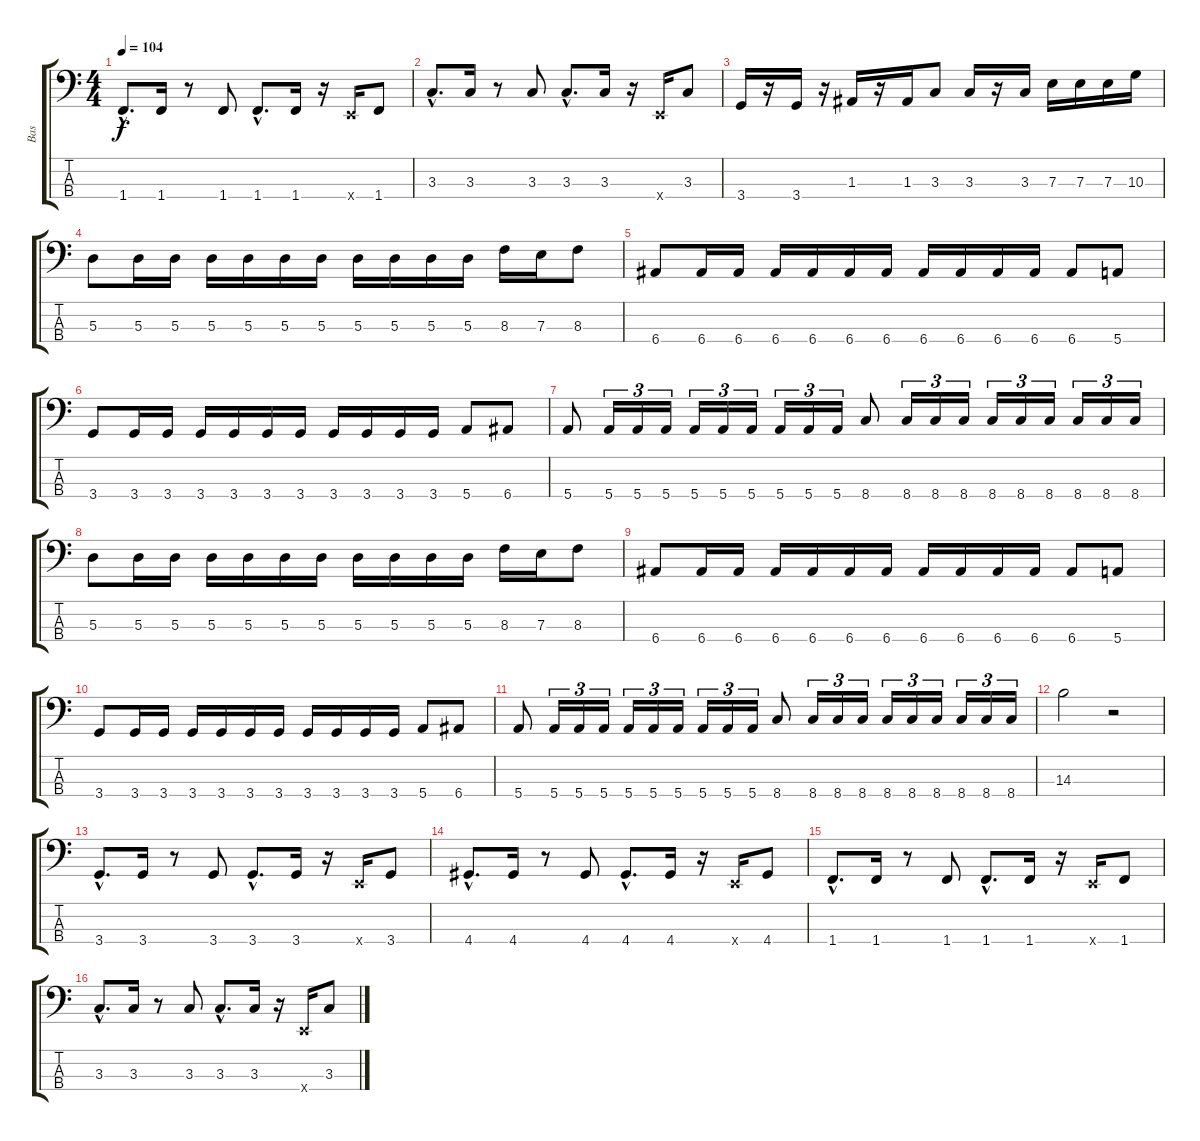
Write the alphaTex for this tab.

\track ("Bas" "Bas") {instrument electricbassfinger}
\staff {score tabs}
\tuning (G2 D2 A1 E1) {hide}
\ts (4 4)
\tempo 104
\clef f4
\ks c
1.4{hac}.8{d dy f} 1.4.16 r.8 1.4.8 1.4{hac}.8{d} 1.4.16 r.16 0.4{x}.16 1.4.8 |
3.3{hac}.8{d} 3.3.16 r.8 3.3.8 3.3{hac}.8{d} 3.3.16 r.16 0.4{x}.16 3.3.8 |
3.4.16 r.16 3.4.16 r.16 1.3.16 r.16 1.3.16 3.3.8 3.3.16 r.16 3.3.16 7.3.16 7.3.16 7.3.16 10.3.16 |
5.3.8{instrument electricbassfinger} 5.3.16 5.3.16 5.3.16 5.3.16 5.3.16 5.3.16 5.3.16 5.3.16 5.3.16 5.3.16 8.3.16 7.3.16 8.3.8 |
6.4.8 6.4.16 6.4.16 6.4.16 6.4.16 6.4.16 6.4.16 6.4.16 6.4.16 6.4.16 6.4.16 6.4.8 5.4.8 |
3.4.8 3.4.16 3.4.16 3.4.16 3.4.16 3.4.16 3.4.16 3.4.16 3.4.16 3.4.16 3.4.16 5.4.8 6.4.8 |
5.4.8 5.4.16{tu (3 2)} 5.4.16{tu (3 2)} 5.4.16{tu (3 2)} 5.4.16{tu (3 2)} 5.4.16{tu (3 2)} 5.4.16{tu (3 2)} 5.4.16{tu (3 2)} 5.4.16{tu (3 2)} 5.4.16{tu (3 2)} 8.4.8 8.4.16{tu (3 2)} 8.4.16{tu (3 2)} 8.4.16{tu (3 2)} 8.4.16{tu (3 2)} 8.4.16{tu (3 2)} 8.4.16{tu (3 2)} 8.4.16{tu (3 2)} 8.4.16{tu (3 2)} 8.4.16{tu (3 2)} |
5.3.8 5.3.16 5.3.16 5.3.16 5.3.16 5.3.16 5.3.16 5.3.16 5.3.16 5.3.16 5.3.16 8.3.16 7.3.16 8.3.8 |
6.4.8 6.4.16 6.4.16 6.4.16 6.4.16 6.4.16 6.4.16 6.4.16 6.4.16 6.4.16 6.4.16 6.4.8 5.4.8 |
3.4.8 3.4.16 3.4.16 3.4.16 3.4.16 3.4.16 3.4.16 3.4.16 3.4.16 3.4.16 3.4.16 5.4.8 6.4.8 |
5.4.8 5.4.16{tu (3 2)} 5.4.16{tu (3 2)} 5.4.16{tu (3 2)} 5.4.16{tu (3 2)} 5.4.16{tu (3 2)} 5.4.16{tu (3 2)} 5.4.16{tu (3 2)} 5.4.16{tu (3 2)} 5.4.16{tu (3 2)} 8.4.8 8.4.16{tu (3 2)} 8.4.16{tu (3 2)} 8.4.16{tu (3 2)} 8.4.16{tu (3 2)} 8.4.16{tu (3 2)} 8.4.16{tu (3 2)} 8.4.16{tu (3 2)} 8.4.16{tu (3 2)} 8.4.16{tu (3 2)} |
14.3.2 r.2 |
3.4{hac}.8{d instrument slapbass1} 3.4.16 r.8 3.4.8 3.4{hac}.8{d} 3.4.16 r.16 0.4{x}.16 3.4.8 |
4.4{hac}.8{d} 4.4.16 r.8 4.4.8 4.4{hac}.8{d} 4.4.16 r.16 0.4{x}.16 4.4.8 |
1.4{hac}.8{d} 1.4.16 r.8 1.4.8 1.4{hac}.8{d} 1.4.16 r.16 0.4{x}.16 1.4.8 |
3.3{hac}.8{d} 3.3.16 r.8 3.3.8 3.3{hac}.8{d} 3.3.16 r.16 0.4{x}.16 3.3.8
